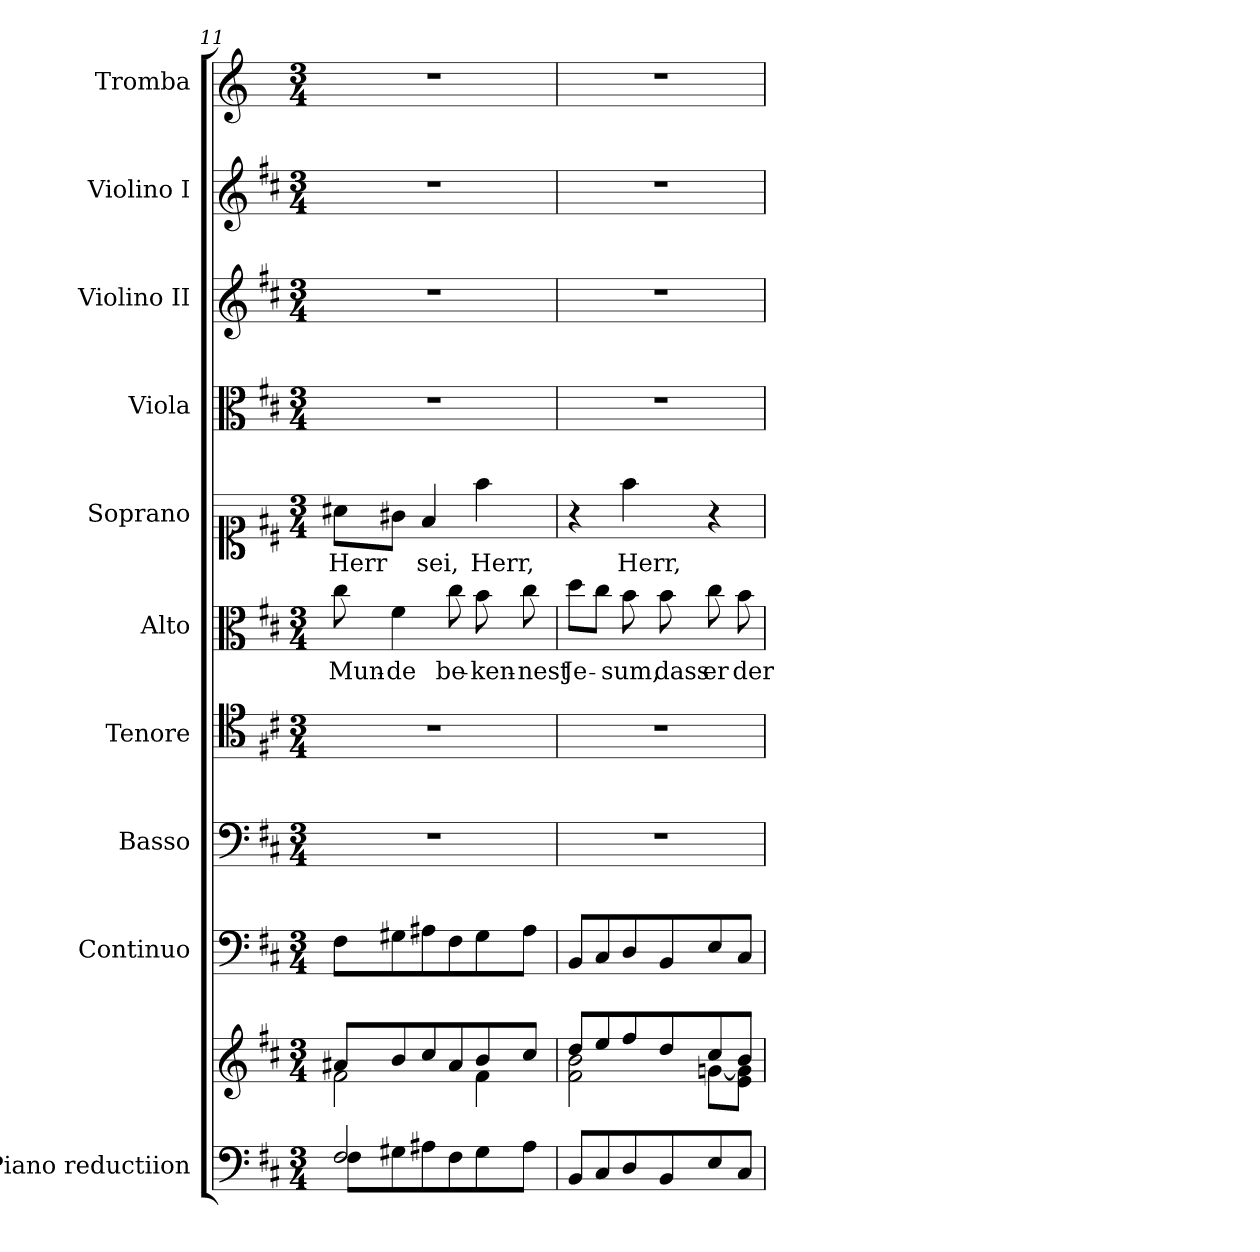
**kern	**kern	**kern	**kern	**kern	**kern	**text	**kern	**text	**kern	**kern	**kern	**kern
*part10	*part10	*part9	*part8	*part7	*part6	*part6	*part5	*part5	*part4	*part3	*part2	*part1
*staff11	*staff10	*staff9	*staff8	*staff7	*staff6	*staff6	*staff5	*staff5	*staff4	*staff3	*staff2	*staff1
*I"Piano reductiion	*	*I"Continuo	*I"Basso	*I"Tenore	*I"Alto	*	*I"Soprano	*	*I"Viola	*I"Violino II	*I"Violino I	*I"Tromba
*I'Pno	*	*	*	*	*	*	*	*	*I'Vla	*I'Vln	*I'Vln	*
*clefF4	*clefG2	*clefF4	*clefF4	*clefC4	*clefC3	*	*clefC1	*	*clefC3	*clefG2	*clefG2	*clefG2
*	*	*	*	*	*	*	*	*	*	*	*	*ITrd-1c-2
*k[f#c#]	*k[f#c#]	*k[f#c#]	*k[f#c#]	*k[f#c#]	*k[f#c#]	*	*k[f#c#]	*	*k[f#c#]	*k[f#c#]	*k[f#c#]	*k[f#c#]
*M3/4	*M3/4	*M3/4	*M3/4	*M3/4	*M3/4	*	*M3/4	*	*M3/4	*M3/4	*M3/4	*M3/4
=11	=11	=11	=11	=11	=11	=11	=11	=11	=11	=11	=11	=11
*^	*^	*	*	*	*	*	*	*	*	*	*	*
!	!	!	!	!	!	!	!	!LO:LY:b	!	!LO:LY:b	!	!	!	!
2F#/	8F#\L	8a#X/L	2f#\	8F#\L	2.r	2.r	8cc#\	Mun-	8a#X\L	Herr	2.r	2.r	2.r	2.r
!	!	!	!	!	!	!	!	!LO:LY:b	!	!	!	!	!	!
.	8G#X\	8b/	.	8G#X\	.	.	4f#\	-de	8g#X\J	.	.	.	.	.
!	!	!	!	!	!	!	!	!	!	!LO:LY:b	!	!	!	!
.	8A#X\	8cc#/	.	8A#X\	.	.	.	.	4f#/	sei,	.	.	.	.
!	!	!	!	!	!	!	!	!LO:LY:b	!	!	!	!	!	!
.	8F#\	8a#/	.	8F#\	.	.	8cc#\	be-	.	.	.	.	.	.
!	!	!	!	!	!	!	!	!LO:LY:b	!	!LO:LY:b	!	!	!	!
4ryy	8G#\	8b/	4f#\	8G#\	.	.	8b\	-ken-	4ff#\	Herr,	.	.	.	.
!	!	!	!	!	!	!	!	!LO:LY:b	!	!	!	!	!	!
.	8A#\J	8cc#/J	.	8A#\J	.	.	8cc#\	-nest	.	.	.	.	.	.
=12	=12	=12	=12	=12	=12	=12	=12	=12	=12	=12	=12	=12	=12	=12
!	!	!	!	!	!	!	!	!LO:LY:b	!	!	!	!	!	!
*v	*v	*	*	*	*	*	*	*	*	*	*	*	*	*
8BB/L	8dd/L	2f#\ 2b\	8BB/L	2.r	2.r	8dd\L	Je-	4r	.	2.r	2.r	2.r	2.r
8C#/	8ee/	.	8C#/	.	.	8cc#\J	.	.	.	.	.	.	.
!	!	!	!	!	!	!	!LO:LY:b	!	!LO:LY:b	!	!	!	!
8D/	8ff#/	.	8D/	.	.	8b\	-sum,	4ff#\	Herr,	.	.	.	.
!	!	!	!	!	!	!	!LO:LY:b	!	!	!	!	!	!
8BB/	8dd/	.	8BB/	.	.	8b\	dass	.	.	.	.	.	.
!	!	!	!	!	!	!	!LO:LY:b	!	!	!	!	!	!
8E/	8cc#/	[8gn\L	8E/	.	.	8cc#\	er	4r	.	.	.	.	.
!	!	!	!	!	!	!	!LO:LY:b	!	!	!	!	!	!
8C#/J	8b/J	8e\ 8g\]J	8C#/J	.	.	8b\	der	.	.	.	.	.	.
*	*v	*v	*	*	*	*	*	*	*	*	*	*	*
=	=	=	=	=	=	=	=	=	=	=	=	=
*-	*-	*-	*-	*-	*-	*-	*-	*-	*-	*-	*-	*-
